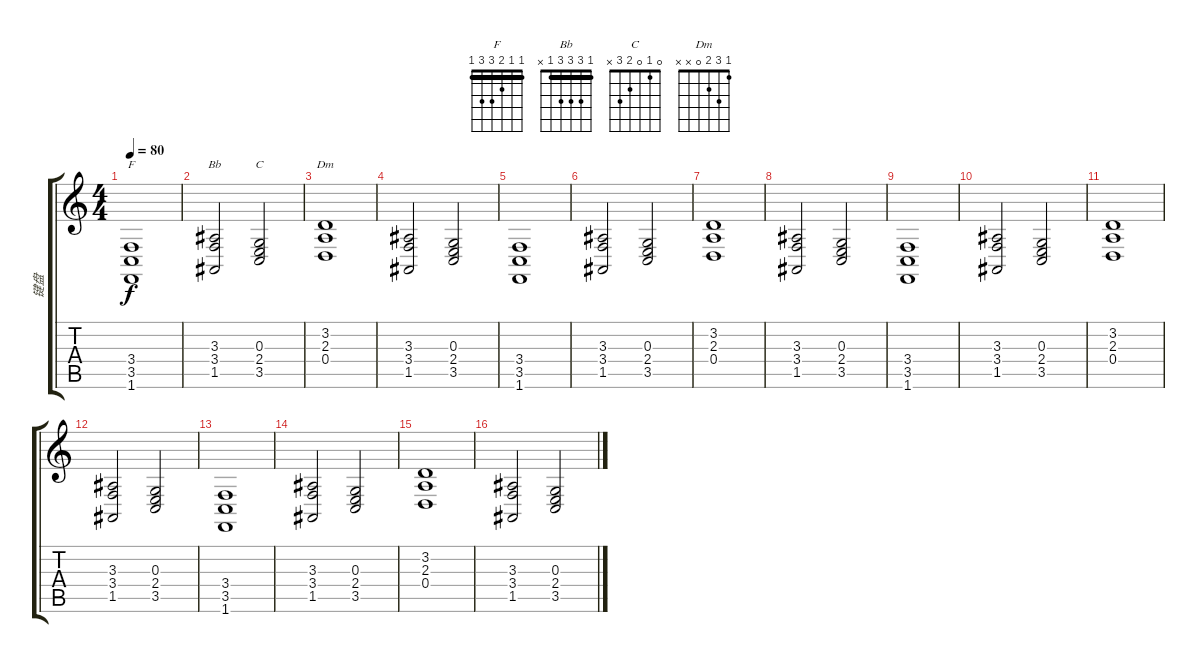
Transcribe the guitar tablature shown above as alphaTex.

\track ("键盘" "键盘") {instrument stringensemble1}
\staff {score tabs}
\tuning (E4 B3 G3 D3 A2 E2) {hide}
\chord ("F" 1 1 2 3 3 1) {barre 1}
\chord ("Bb" 1 3 3 3 1 x) {barre 1}
\chord ("C" 0 1 0 2 3 x)
\chord ("Dm" 1 3 2 0 x x)
\ts (4 4)
\tempo 80
\clef g2
\ks c
(3.4 3.5 1.6).1{ch "F" dy f} |
(3.3 3.4 1.5).2{ch "Bb"} (0.3 2.4 3.5).2{ch "C"} |
(3.2 2.3 0.4).1{ch "Dm"} |
(3.3 3.4 1.5).2 (0.3 2.4 3.5).2 |
(3.4 3.5 1.6).1 |
(3.3 3.4 1.5).2 (0.3 2.4 3.5).2 |
(3.2 2.3 0.4).1 |
(3.3 3.4 1.5).2 (0.3 2.4 3.5).2 |
(3.4 3.5 1.6).1 |
(3.3 3.4 1.5).2 (0.3 2.4 3.5).2 |
(3.2 2.3 0.4).1 |
(3.3 3.4 1.5).2 (0.3 2.4 3.5).2 |
(3.4 3.5 1.6).1 |
(3.3 3.4 1.5).2 (0.3 2.4 3.5).2 |
(3.2 2.3 0.4).1 |
(3.3 3.4 1.5).2 (0.3 2.4 3.5).2
